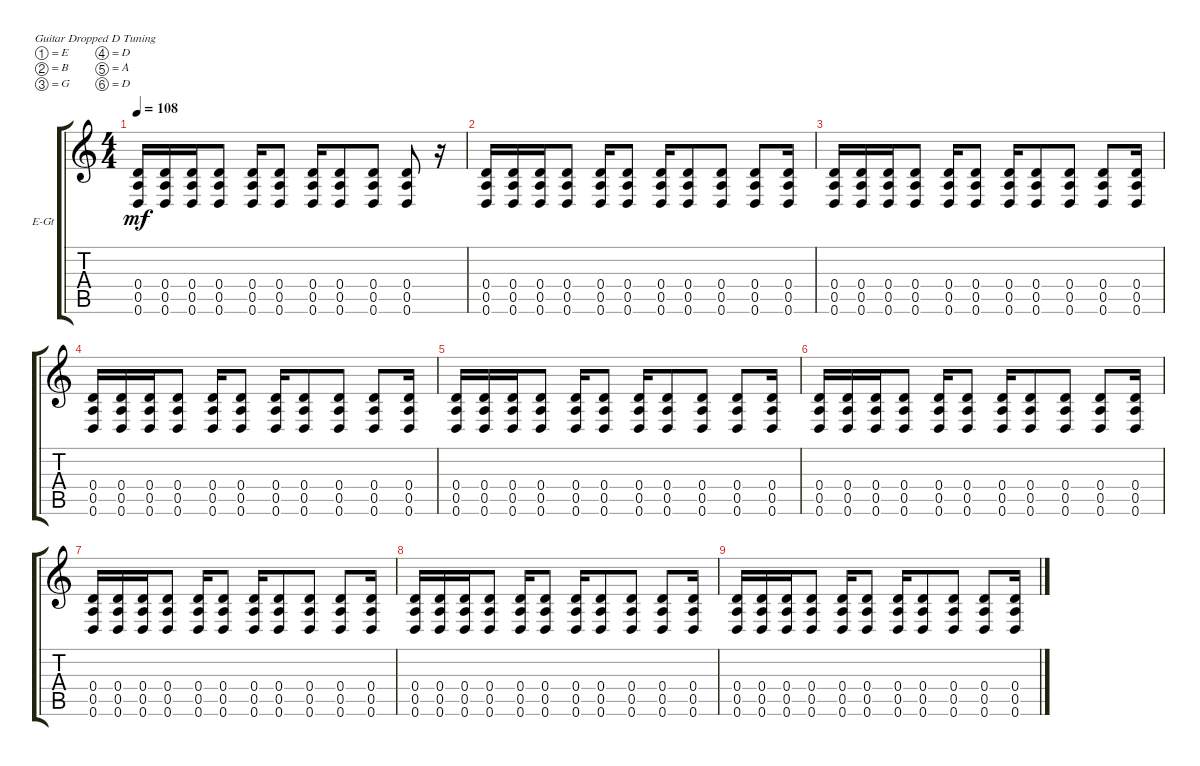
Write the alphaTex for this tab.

\defaultSystemsLayout 4
\bracketExtendMode groupsimilarinstruments
\firstSystemTrackNameOrientation horizontal
\otherSystemsTrackNameOrientation horizontal
\track ("Electric Guitar" "E-Gt") {instrument distortionguitar}
\staff {score tabs}
\tuning (E4 B3 G3 D3 A2 D2)
\ts (4 4)
\tempo 108
\clef g2
\ks c
(0.6 0.5 0.4).16{dy mf} (0.5 0.6 0.4).16 (0.6 0.5 0.4).16 (0.5 0.6 0.4).8 (0.6 0.5 0.4).16 (0.5 0.6 0.4).8 (0.6 0.5 0.4).16 (0.5 0.6 0.4).8 (0.4 0.5 0.6).8 (0.6 0.5 0.4).8 r.16 |
(0.6 0.5 0.4).16 (0.5 0.6 0.4).16 (0.6 0.5 0.4).16 (0.5 0.6 0.4).8 (0.6 0.5 0.4).16 (0.5 0.6 0.4).8 (0.6 0.5 0.4).16 (0.5 0.6 0.4).8 (0.4 0.5 0.6).8 (0.6 0.5 0.4).8 (0.4 0.5 0.6).16 |
(0.6 0.5 0.4).16 (0.5 0.6 0.4).16 (0.6 0.5 0.4).16 (0.5 0.6 0.4).8 (0.6 0.5 0.4).16 (0.5 0.6 0.4).8 (0.6 0.5 0.4).16 (0.5 0.6 0.4).8 (0.4 0.5 0.6).8 (0.6 0.5 0.4).8 (0.4 0.5 0.6).16 |
(0.6 0.5 0.4).16 (0.5 0.6 0.4).16 (0.6 0.5 0.4).16 (0.5 0.6 0.4).8 (0.6 0.5 0.4).16 (0.5 0.6 0.4).8 (0.6 0.5 0.4).16 (0.5 0.6 0.4).8 (0.4 0.5 0.6).8 (0.6 0.5 0.4).8 (0.4 0.5 0.6).16 |
(0.6 0.5 0.4).16 (0.5 0.6 0.4).16 (0.6 0.5 0.4).16 (0.5 0.6 0.4).8 (0.6 0.5 0.4).16 (0.5 0.6 0.4).8 (0.6 0.5 0.4).16 (0.5 0.6 0.4).8 (0.4 0.5 0.6).8 (0.6 0.5 0.4).8 (0.4 0.5 0.6).16 |
(0.6 0.5 0.4).16 (0.5 0.6 0.4).16 (0.6 0.5 0.4).16 (0.5 0.6 0.4).8 (0.6 0.5 0.4).16 (0.5 0.6 0.4).8 (0.6 0.5 0.4).16 (0.5 0.6 0.4).8 (0.4 0.5 0.6).8 (0.6 0.5 0.4).8 (0.4 0.5 0.6).16 |
(0.6 0.5 0.4).16 (0.5 0.6 0.4).16 (0.6 0.5 0.4).16 (0.5 0.6 0.4).8 (0.6 0.5 0.4).16 (0.5 0.6 0.4).8 (0.6 0.5 0.4).16 (0.5 0.6 0.4).8 (0.4 0.5 0.6).8 (0.6 0.5 0.4).8 (0.4 0.5 0.6).16 |
(0.6 0.5 0.4).16 (0.5 0.6 0.4).16 (0.6 0.5 0.4).16 (0.5 0.6 0.4).8 (0.6 0.5 0.4).16 (0.5 0.6 0.4).8 (0.6 0.5 0.4).16 (0.5 0.6 0.4).8 (0.4 0.5 0.6).8 (0.6 0.5 0.4).8 (0.4 0.5 0.6).16 |
(0.6 0.5 0.4).16 (0.5 0.6 0.4).16 (0.6 0.5 0.4).16 (0.5 0.6 0.4).8 (0.6 0.5 0.4).16 (0.5 0.6 0.4).8 (0.6 0.5 0.4).16 (0.5 0.6 0.4).8 (0.4 0.5 0.6).8 (0.6 0.5 0.4).8 (0.4 0.5 0.6).16
